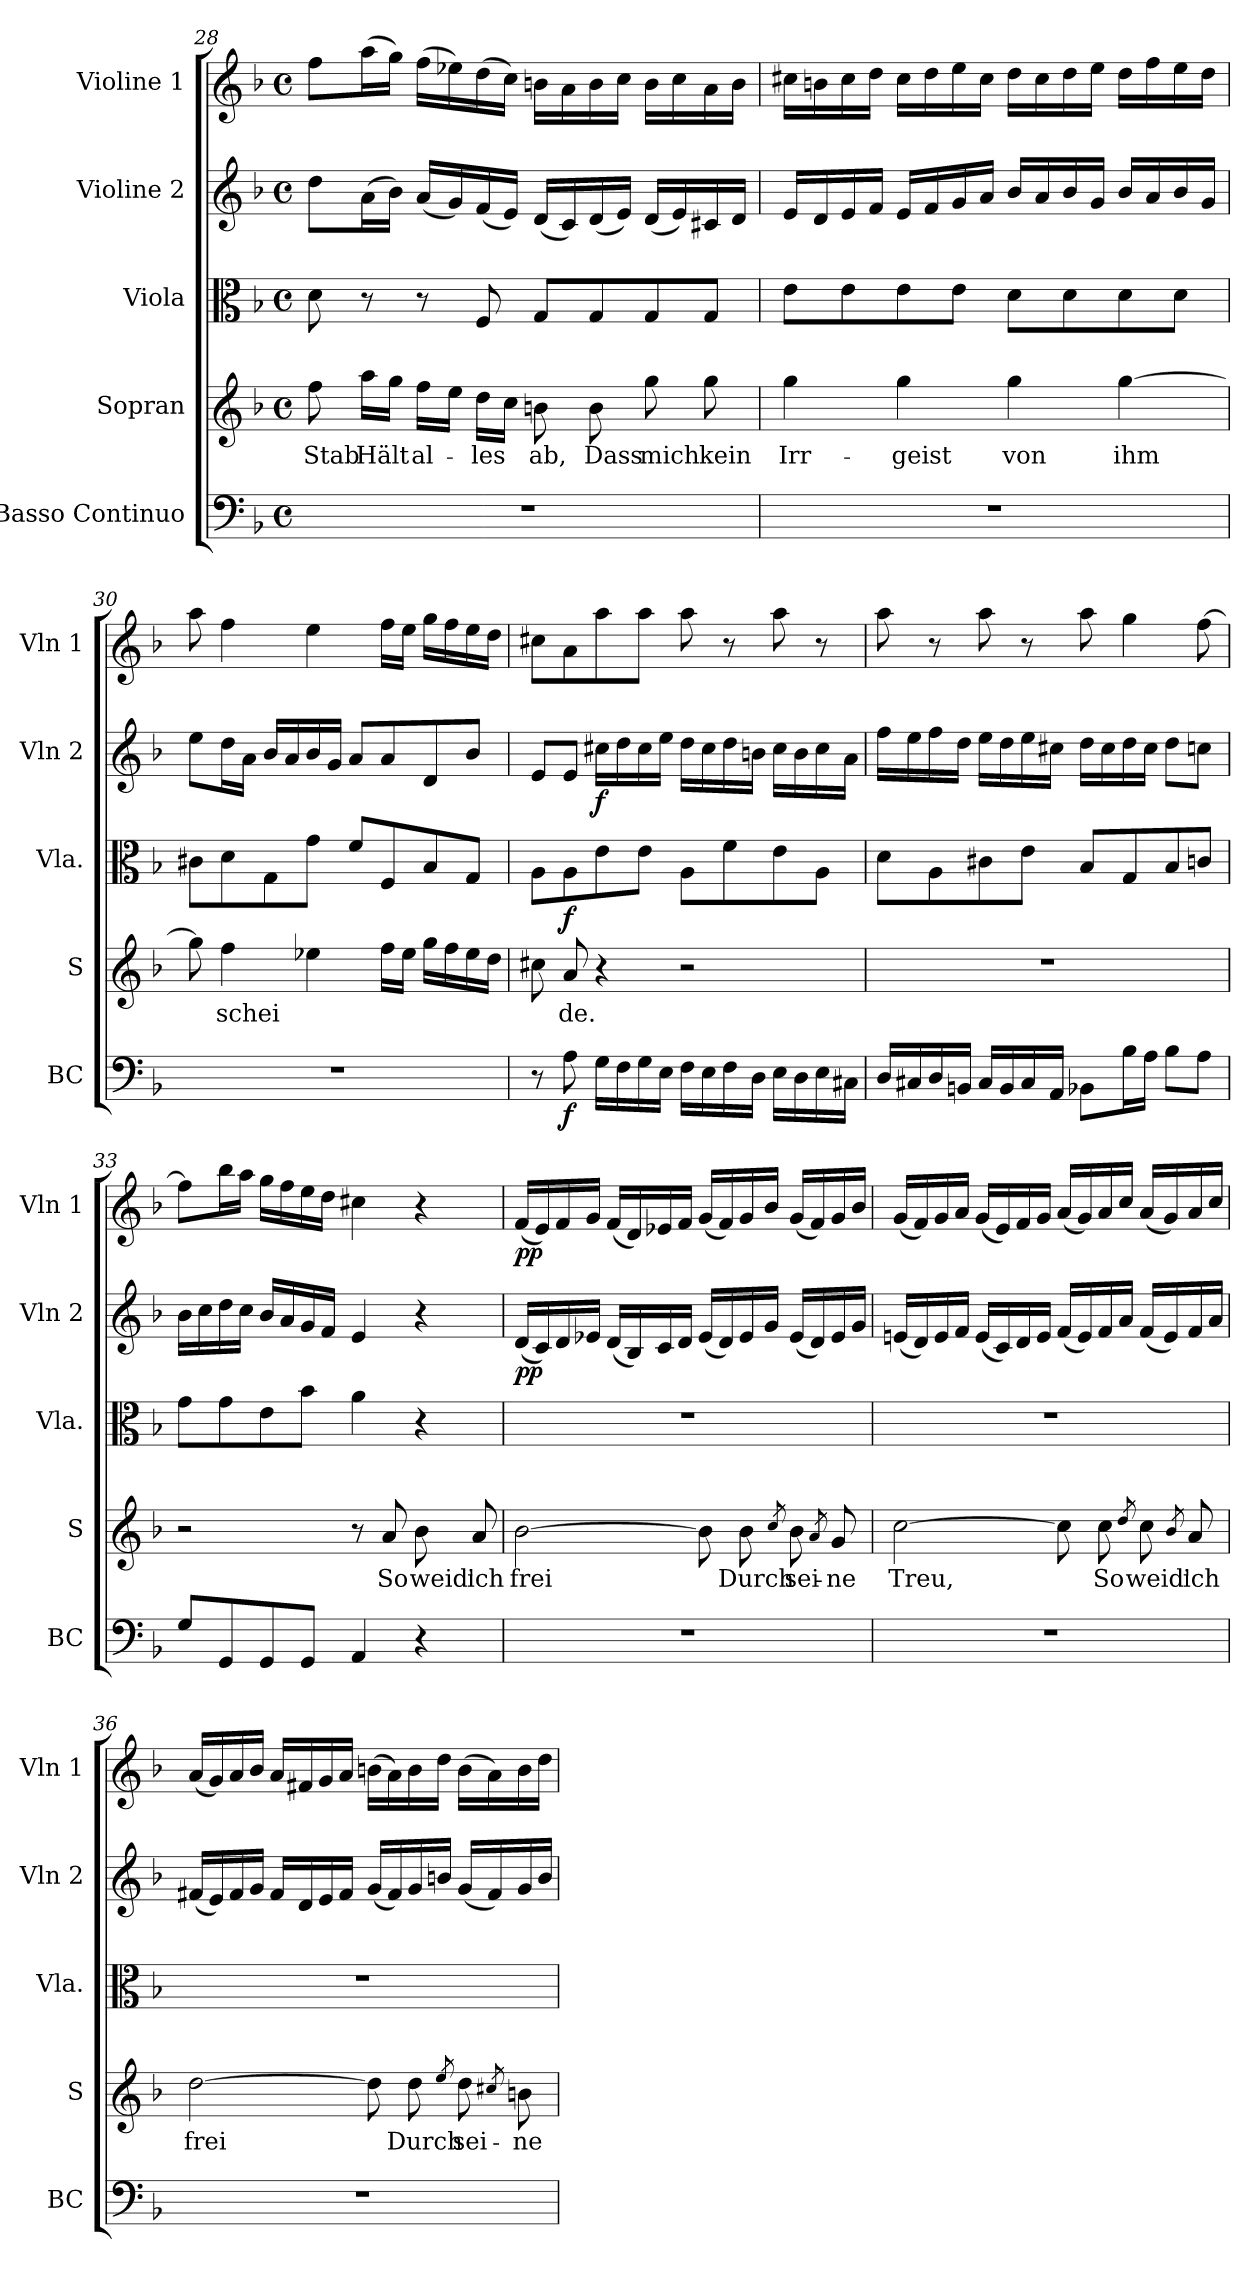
**kern	**dynam	**kern	**text	**kern	**dynam	**kern	**dynam	**kern	**dynam
*part5	*part5	*part4	*part4	*part3	*part3	*part2	*part2	*part1	*part1
*staff5	*staff5	*staff4	*staff4	*staff3	*staff3	*staff2	*staff2	*staff1	*staff1
*I"Basso Continuo	*	*I"Sopran	*	*I"Viola	*	*I"Violine 2	*	*I"Violine 1	*
*I'BC	*	*I'S	*	*I'Vla.	*	*I'Vln 2	*	*I'Vln 1	*
*clefF4	*	*clefG2	*	*clefC3	*	*clefG2	*	*clefG2	*
*ITrd7c12	*	*	*	*	*	*	*	*	*
*k[b-]	*	*k[b-]	*	*k[b-]	*	*k[b-]	*	*k[b-]	*
*M4/4	*	*M4/4	*	*M4/4	*	*M4/4	*	*M4/4	*
*met(c)	*	*met(c)	*	*met(c)	*	*met(c)	*	*met(c)	*
=28	=28	=28	=28	=28	=28	=28	=28	=28	=28
!	!	!	!LO:LY:b	!	!	!	!	!	!
1r	.	8ff\	Stab	8d\	.	8dd\L	.	8ff\L	.
!	!	!	!LO:LY:b	!	!	!	!	!	!
.	.	16aa\LL	Hält	8r	.	(>16a\L	.	(>16aa\L	.
.	.	16gg\JJ	.	.	.	16b-\JJ)	.	16gg\JJ)	.
!	!	!	!LO:LY:b	!	!	!	!	!	!
.	.	16ff\LL	al-	8r	.	(<16a/LL	.	(>16ff\LL	.
.	.	16ee\JJ	.	.	.	16g/)	.	16ee-X\)	.
!	!	!	!LO:LY:b	!	!	!	!	!	!
.	.	16dd\LL	-les	8F/	.	(<16f/	.	(>16dd\	.
.	.	16cc\JJ	.	.	.	16e/JJ)	.	16cc\JJ)	.
!	!	!	!LO:LY:b	!	!	!	!	!	!
.	.	8bn\	ab,	8G/L	.	(<16d/LL	.	16bn\LL	.
.	.	.	.	.	.	16c/)	.	16a\	.
!	!	!	!LO:LY:b	!	!	!	!	!	!
.	.	8b\	Dass	8G/	.	(<16d/	.	16b\	.
.	.	.	.	.	.	16e/JJ)	.	16cc\JJ	.
!	!	!	!LO:LY:b	!	!	!	!	!	!
.	.	8gg\	mich	8G/	.	(<16d/LL	.	16b\LL	.
.	.	.	.	.	.	16e/)	.	16cc\	.
!	!	!	!LO:LY:b	!	!	!	!	!	!
.	.	8gg\	kein	8G/J	.	16c#X/	.	16a\	.
.	.	.	.	.	.	16d/JJ	.	16b\JJ	.
!!LO:LB:g=z
=29	=29	=29	=29	=29	=29	=29	=29	=29	=29
!	!	!	!LO:LY:b	!	!	!	!	!	!
1r	.	4gg\	Irr-	8e\L	.	16e/LL	.	16cc#X\LL	.
.	.	.	.	.	.	16d/	.	16bn\	.
.	.	.	.	8e\	.	16e/	.	16cc#\	.
.	.	.	.	.	.	16f/JJ	.	16dd\JJ	.
!	!	!	!LO:LY:b	!	!	!	!	!	!
.	.	4gg\	-geist	8e\	.	16e/LL	.	16cc#\LL	.
.	.	.	.	.	.	16f/	.	16dd\	.
.	.	.	.	8e\J	.	16g/	.	16ee\	.
.	.	.	.	.	.	16a/JJ	.	16cc#\JJ	.
!	!	!	!LO:LY:b	!	!	!	!	!	!
.	.	4gg\	von	8d\L	.	16b-/LL	.	16dd\LL	.
.	.	.	.	.	.	16a/	.	16cc#\	.
.	.	.	.	8d\	.	16b-/	.	16dd\	.
.	.	.	.	.	.	16g/JJ	.	16ee\JJ	.
!	!	!	!LO:LY:b	!	!	!	!	!	!
.	.	[4gg\	ihm	8d\	.	16b-/LL	.	16dd\LL	.
.	.	.	.	.	.	16a/	.	16ff\	.
.	.	.	.	8d\J	.	16b-/	.	16ee\	.
.	.	.	.	.	.	16g/JJ	.	16dd\JJ	.
=30	=30	=30	=30	=30	=30	=30	=30	=30	=30
1r	.	8gg\]	.	8c#X\L	.	8ee\L	.	8aa\	.
!	!	!	!LO:LY:b	!	!	!	!	!	!
.	.	4ff\	schei	8d\	.	16dd\L	.	4ff\	.
.	.	.	.	.	.	16a\JJ	.	.	.
.	.	.	.	8G\	.	16b-/LL	.	.	.
.	.	.	.	.	.	16a/	.	.	.
.	.	4ee-X\	.	8g\J	.	16b-/	.	4ee\	.
.	.	.	.	.	.	16g/JJ	.	.	.
.	.	.	.	8f/L	.	8a/L	.	.	.
.	.	16ff\LL	.	8F/	.	8a/	.	16ff\LL	.
.	.	16ee-\JJ	.	.	.	.	.	16ee\JJ	.
.	.	16gg\LL	.	8B-/	.	8d/	.	16gg\LL	.
.	.	16ff\	.	.	.	.	.	16ff\	.
.	.	16ee-\	.	8G/J	.	8b-/J	.	16ee\	.
.	.	16dd\JJ	.	.	.	.	.	16dd\JJ	.
!!LO:PB:g=z
=31	=31	=31	=31	=31	=31	=31	=31	=31	=31
8r	.	8cc#X\	.	8A\L	.	8e/L	.	8cc#X!\L	.
!	!LO:DY:b	!	!LO:LY:b	!	!LO:DY:b	!	!	!	!
8AA\	f	8a/	de.	8A\	f	8e/J	.	8a!\	.
!	!	!	!	!	!	!	!LO:DY:b	!	!
16GG\LL	.	4r	.	8e\	.	16cc#X\LL	f	8aa\	.
16FF\	.	.	.	.	.	16dd\	.	.	.
16GG\	.	.	.	8e\J	.	16cc#\	.	8aa\J	.
16EE\JJ	.	.	.	.	.	16ee\JJ	.	.	.
16FF\LL	.	2r	.	8A\L	.	16dd\LL	.	8aa\	.
16EE\	.	.	.	.	.	16cc#\	.	.	.
16FF\	.	.	.	8f\	.	16dd\	.	8r	.
16DD\JJ	.	.	.	.	.	16bn\JJ	.	.	.
16EE\LL	.	.	.	8e\	.	16cc#\LL	.	8aa\	.
16DD\	.	.	.	.	.	16b\	.	.	.
16EE\	.	.	.	8A\J	.	16cc#\	.	8r	.
16CC#X\JJ	.	.	.	.	.	16a\JJ	.	.	.
=32	=32	=32	=32	=32	=32	=32	=32	=32	=32
16DD/LL	.	1r	.	8d\L	.	16ff\LL	.	8aa\	.
16CC#X/	.	.	.	.	.	16ee\	.	.	.
16DD/	.	.	.	8A\	.	16ff\	.	8r	.
16BBBn/JJ	.	.	.	.	.	16dd\JJ	.	.	.
16CC#/LL	.	.	.	8c#X\	.	16ee\LL	.	8aa\	.
16BBB/	.	.	.	.	.	16dd\	.	.	.
16CC#/	.	.	.	8e\J	.	16ee\	.	8r	.
16AAA/JJ	.	.	.	.	.	16cc#X\JJ	.	.	.
8BBB-X\L	.	.	.	8B-/L	.	16dd\LL	.	8aa\	.
.	.	.	.	.	.	16cc#\	.	.	.
16BB-\L	.	.	.	8G/	.	16dd\	.	4gg\	.
16AA\JJ	.	.	.	.	.	16cc#\JJ	.	.	.
8BB-\L	.	.	.	8B-/	.	8dd\L	.	.	.
8AA\J	.	.	.	8cni/J	.	8ccn\J	.	[8ff\	.
!!LO:LB:g=z
=33	=33	=33	=33	=33	=33	=33	=33	=33	=33
8GG/L	.	2r	.	8g\L	.	16b-\LL	.	8ff\L]	.
.	.	.	.	.	.	16cc\	.	.	.
8GGG/	.	.	.	8g\	.	16dd\	.	16bb-\L	.
.	.	.	.	.	.	16cc\JJ	.	16aa\JJ	.
8GGG/	.	.	.	8e\	.	16b-/LL	.	16gg\LL	.
.	.	.	.	.	.	16a/	.	16ff\	.
8GGG/J	.	.	.	8b-\J	.	16g/	.	16ee\	.
.	.	.	.	.	.	16f/JJ	.	16dd\JJ	.
4AAA/	.	8r	.	4a\	.	4e/	.	4cc#X\	.
!	!	!	!LO:LY:b	!	!	!	!	!	!
.	.	8a/	So	.	.	.	.	.	.
!	!	!	!LO:LY:b	!	!	!	!	!	!
4r	.	8b-\	weid'	4r	.	4r	.	4r	.
!	!	!	!LO:LY:b	!	!	!	!	!	!
.	.	8a/	ich	.	.	.	.	.	.
=34	=34	=34	=34	=34	=34	=34	=34	=34	=34
!	!	!	!LO:LY:b	!	!	!	!LO:DY:b	!	!LO:DY:b
1r	.	[2b-\	frei	1r	.	(<16d/LL	pp	(<16f/LL	pp
.	.	.	.	.	.	16c/)	.	16e/)	.
.	.	.	.	.	.	16d/	.	16f/	.
.	.	.	.	.	.	16e-X/JJ	.	16g/JJ	.
.	.	.	.	.	.	(<16d/LL	.	(<16f/LL	.
.	.	.	.	.	.	16B-/)	.	16d/)	.
.	.	.	.	.	.	16c/	.	16e-X/	.
.	.	.	.	.	.	16d/JJ	.	16f/JJ	.
.	.	8b-\]	.	.	.	(<16e-/LL	.	(<16g/LL	.
.	.	.	.	.	.	16d/)	.	16f/)	.
!	!	!	!LO:LY:b	!	!	!	!	!	!
.	.	8b-\	Durch	.	.	16e-/	.	16g/	.
.	.	.	.	.	.	16g/JJ	.	16b-/JJ	.
.	.	8qcc/	.	.	.	.	.	.	.
!	!	!	!LO:LY:b	!	!	!	!	!	!
.	.	8b-\	sei-	.	.	(<16e-/LL	.	(<16g/LL	.
.	.	.	.	.	.	16d/)	.	16f/)	.
.	.	8qa/	.	.	.	.	.	.	.
!	!	!	!LO:LY:b	!	!	!	!	!	!
.	.	8g/	-ne	.	.	16e-/	.	16g/	.
.	.	.	.	.	.	16g/JJ	.	16b-/JJ	.
!!LO:PB:g=z
=35	=35	=35	=35	=35	=35	=35	=35	=35	=35
!	!	!	!LO:LY:b	!	!	!	!	!	!
1r	.	[2cc\	Treu,	1r	.	(<16en/LL	.	(<16g/LL	.
.	.	.	.	.	.	16d/)	.	16f/)	.
.	.	.	.	.	.	16e/	.	16g/	.
.	.	.	.	.	.	16f/JJ	.	16a/JJ	.
.	.	.	.	.	.	(<16e/LL	.	(<16g/LL	.
.	.	.	.	.	.	16c/)	.	16e/)	.
.	.	.	.	.	.	16d/	.	16f/	.
.	.	.	.	.	.	16e/JJ	.	16g/JJ	.
.	.	8cc\]	.	.	.	(<16f/LL	.	(<16a/LL	.
.	.	.	.	.	.	16e/)	.	16g/)	.
!	!	!	!LO:LY:b	!	!	!	!	!	!
.	.	8cc\	So	.	.	16f/	.	16a/	.
.	.	.	.	.	.	16a/JJ	.	16cc/JJ	.
.	.	8qdd!/	.	.	.	.	.	.	.
!	!	!	!LO:LY:b	!	!	!	!	!	!
.	.	8cc\	weid'	.	.	(<16f/LL	.	(<16a/LL	.
.	.	.	.	.	.	16e/)	.	16g/)	.
.	.	8qb-!/	.	.	.	.	.	.	.
!	!	!	!LO:LY:b	!	!	!	!	!	!
.	.	8a/	ich	.	.	16f/	.	16a/	.
.	.	.	.	.	.	16a/JJ	.	16cc/JJ	.
=36	=36	=36	=36	=36	=36	=36	=36	=36	=36
!	!	!	!LO:LY:b	!	!	!	!	!	!
1r	.	[2dd\	frei	1r	.	(<16f#X/LL	.	(<16a/LL	.
.	.	.	.	.	.	16e/)	.	16g/)	.
.	.	.	.	.	.	16f#/	.	16a/	.
.	.	.	.	.	.	16g/JJ	.	16b-/JJ	.
.	.	.	.	.	.	16f#/LL	.	16a/LL	.
.	.	.	.	.	.	16d/	.	16f#X/	.
.	.	.	.	.	.	16e/	.	16g/	.
.	.	.	.	.	.	16f#/JJ	.	16a/JJ	.
.	.	8dd\]	.	.	.	(<16g/LL	.	(>16bn\LL	.
.	.	.	.	.	.	16f#/)	.	16a\)	.
!	!	!	!LO:LY:b	!	!	!	!	!	!
.	.	8dd\	Durch	.	.	16g/	.	16b\	.
.	.	.	.	.	.	16bn/JJ	.	16dd\JJ	.
.	.	8qee!/	.	.	.	.	.	.	.
!	!	!	!LO:LY:b	!	!	!	!	!	!
.	.	8dd\	sei-	.	.	(<16g/LL	.	(>16b\LL	.
.	.	.	.	.	.	16f#/)	.	16a\)	.
.	.	8qcc#X!/	.	.	.	.	.	.	.
!	!	!	!LO:LY:b	!	!	!	!	!	!
.	.	8bn\	-ne	.	.	16g/	.	16b\	.
.	.	.	.	.	.	16b/JJ	.	16dd\JJ	.
=	=	=	=	=	=	=	=	=	=
*-	*-	*-	*-	*-	*-	*-	*-	*-	*-
